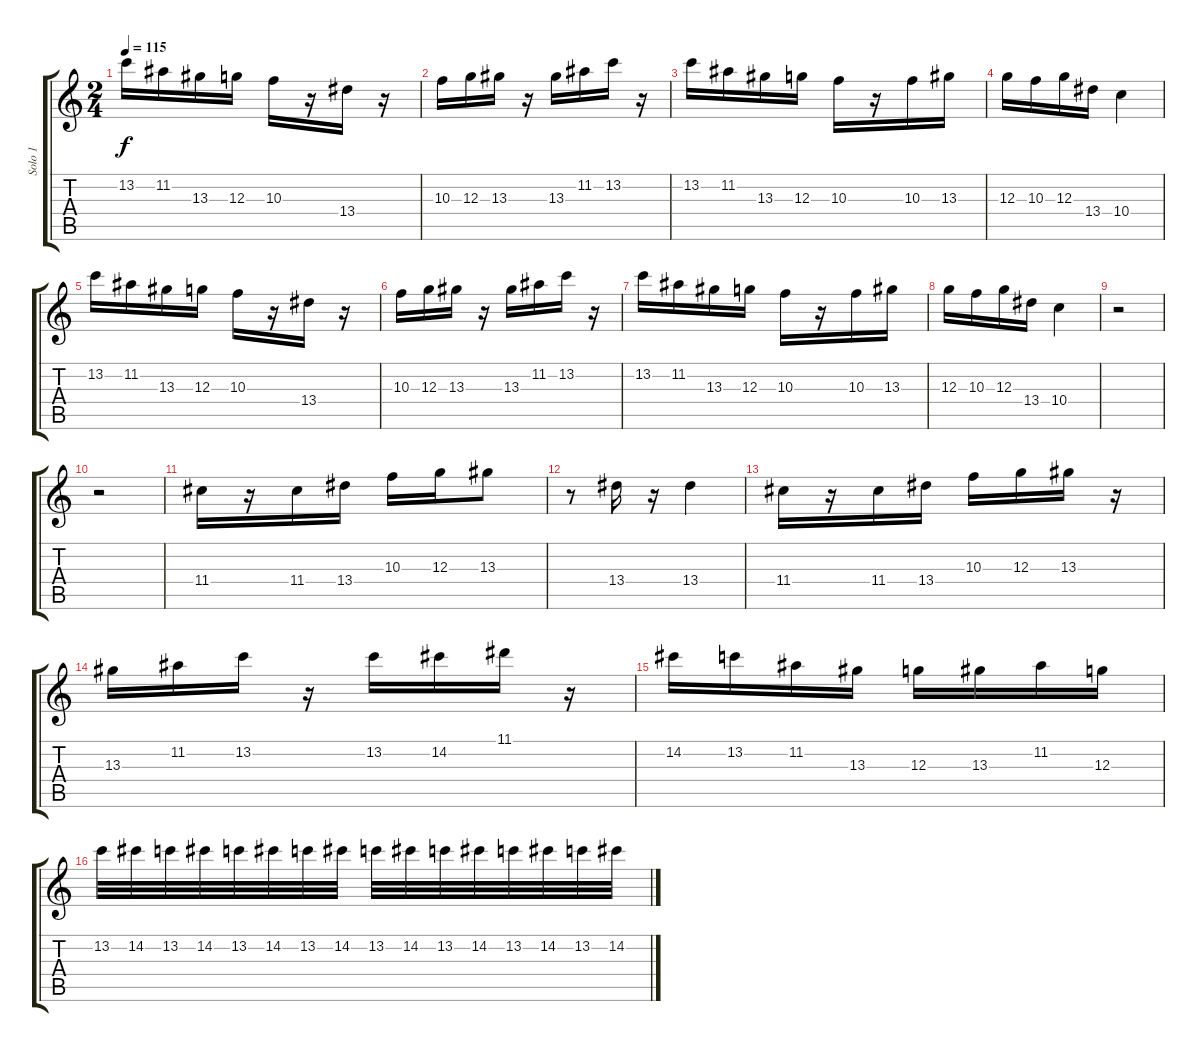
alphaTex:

\track ("Solo 1" "Solo 1") {instrument electricguitarjazz}
\staff {score tabs}
\tuning (E4 B3 G3 D3 A2 E2) {hide}
\ts (2 4)
\tempo 115
\clef g2
\ks c
13.2.16{dy f} 11.2.16 13.3.16 12.3.16 10.3.16 r.16 13.4.16 r.16 |
10.3.16 12.3.16 13.3.16 r.16 13.3.16 11.2.16 13.2.16 r.16 |
13.2.16 11.2.16 13.3.16 12.3.16 10.3.16 r.16 10.3.16 13.3.16 |
12.3.16 10.3.16 12.3.16 13.4.16 10.4.4 |
13.2.16 11.2.16 13.3.16 12.3.16 10.3.16 r.16 13.4.16 r.16 |
10.3.16 12.3.16 13.3.16 r.16 13.3.16 11.2.16 13.2.16 r.16 |
13.2.16 11.2.16 13.3.16 12.3.16 10.3.16 r.16 10.3.16 13.3.16 |
12.3.16 10.3.16 12.3.16 13.4.16 10.4.4 |
r.2 |
r.2 |
11.4.16 r.16 11.4.16 13.4.16 10.3.16 12.3.16 13.3.8 |
r.8 13.4.16 r.16 13.4.4 |
11.4.16 r.16 11.4.16 13.4.16 10.3.16 12.3.16 13.3.16 r.16 |
13.3.16 11.2.16 13.2.16 r.16 13.2.16 14.2.16 11.1.16 r.16 |
14.2.16 13.2.16 11.2.16 13.3.16 12.3.16 13.3.16 11.2.16 12.3.16 |
13.2.32 14.2.32 13.2.32 14.2.32 13.2.32 14.2.32 13.2.32 14.2.32 13.2.32 14.2.32 13.2.32 14.2.32 13.2.32 14.2.32 13.2.32 14.2.32
